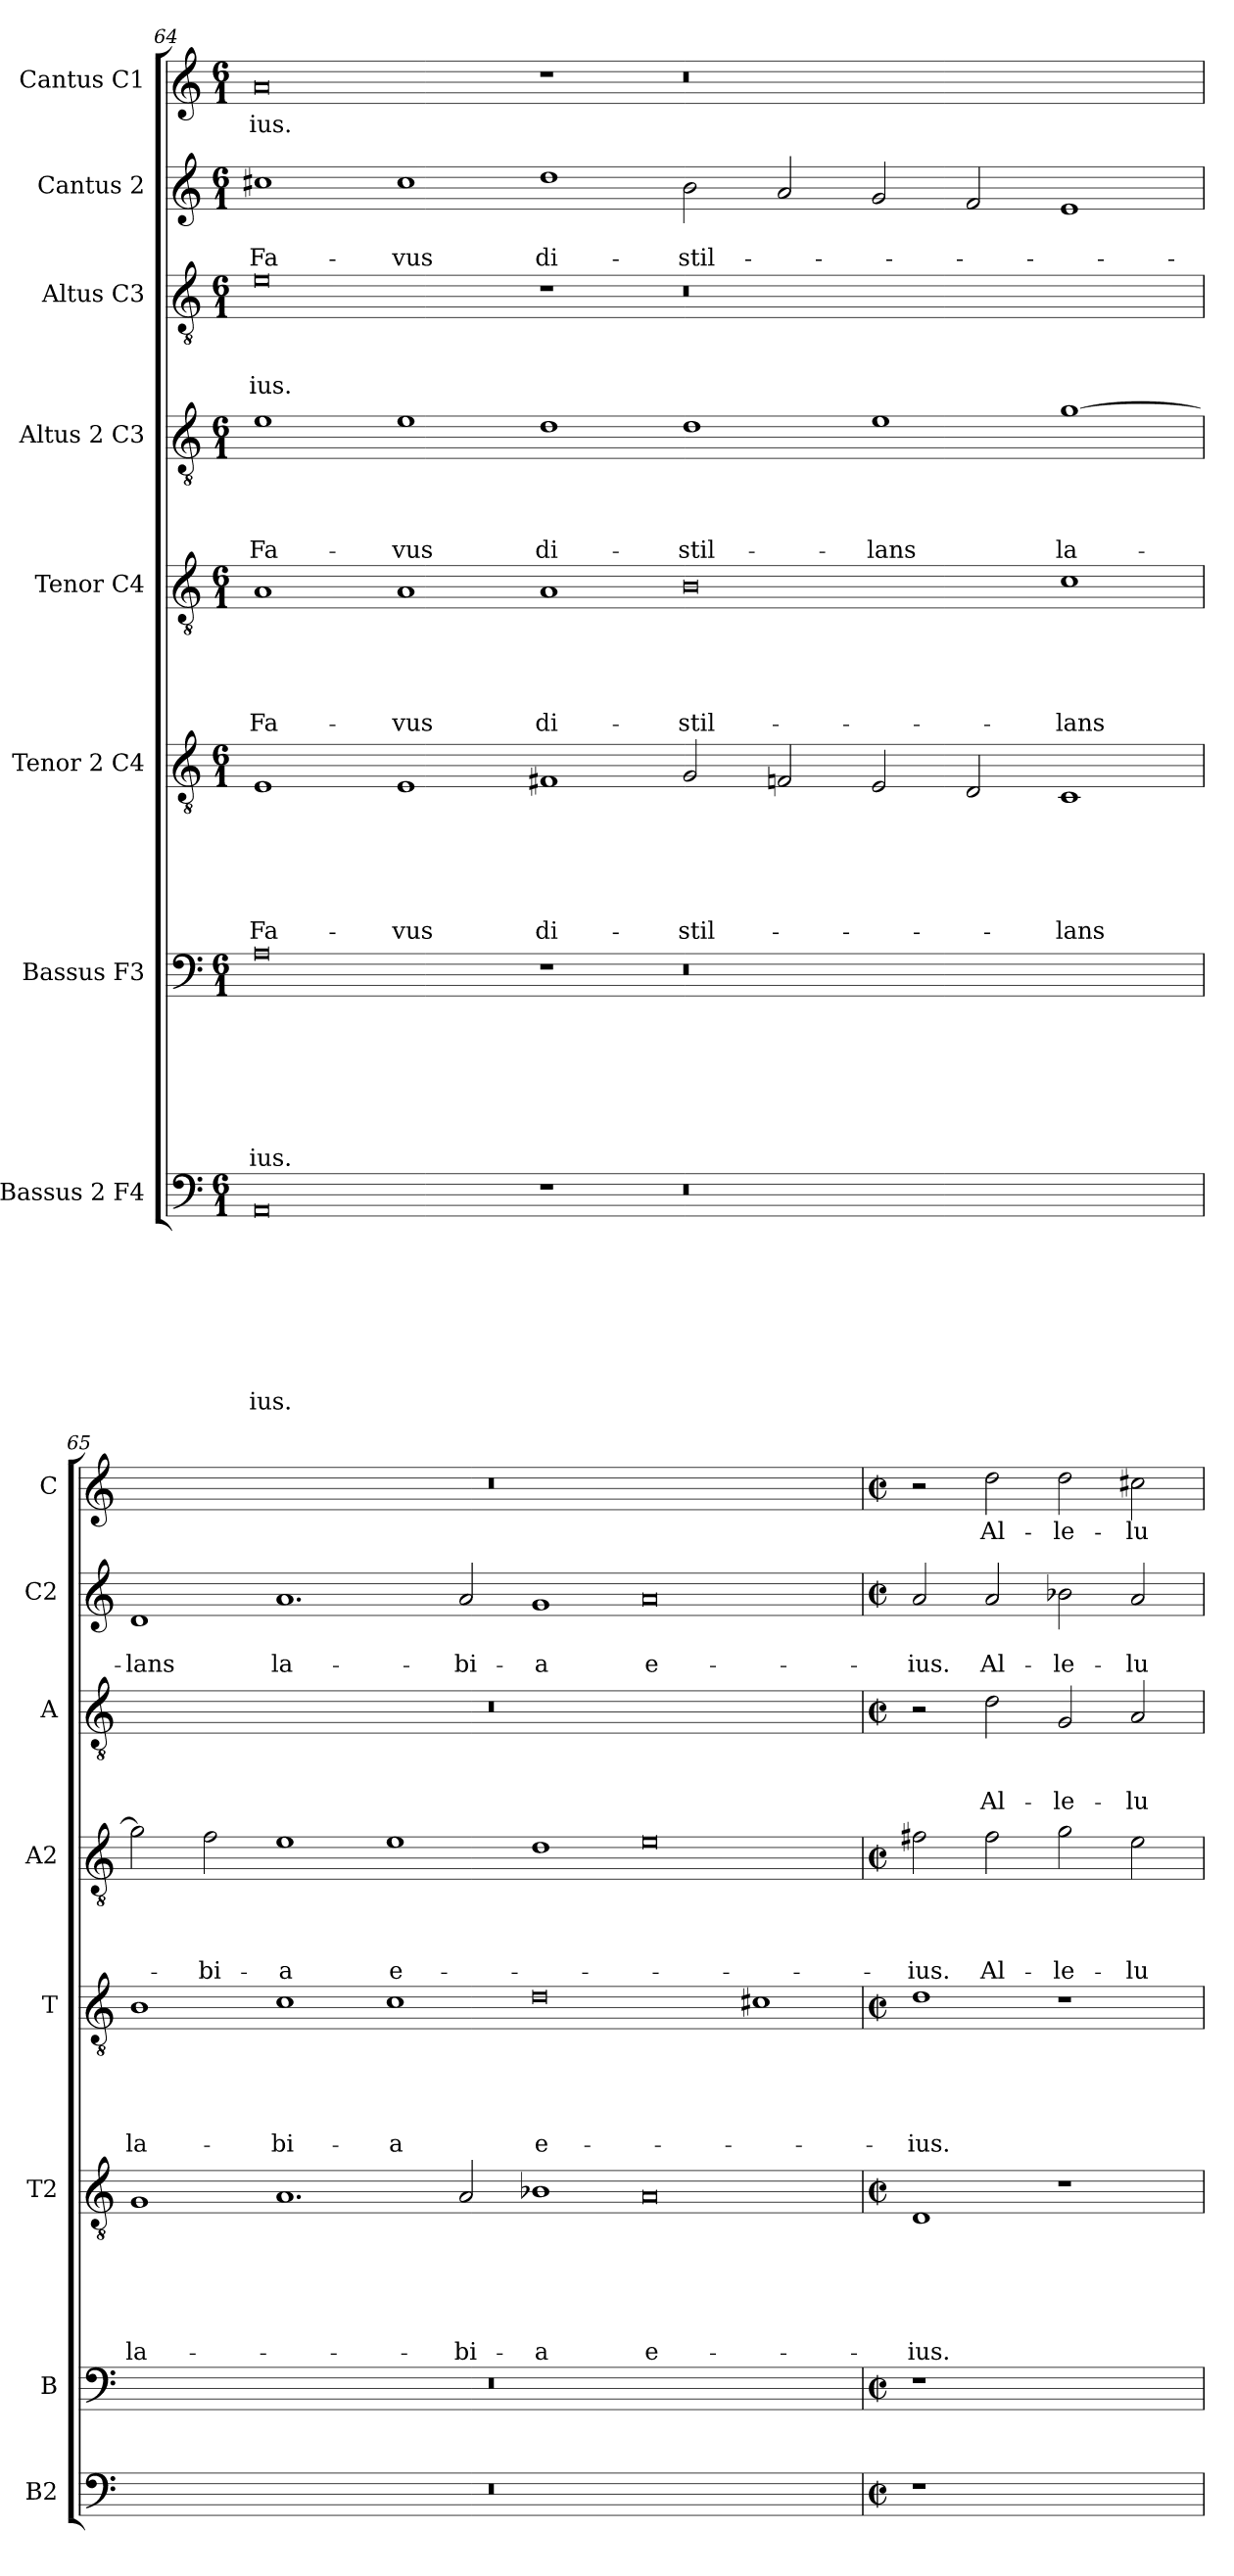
**kern	**text	**text	**text	**text	**text	**text	**text	**text	**kern	**text	**text	**text	**text	**text	**text	**text	**kern	**text	**text	**text	**text	**text	**text	**kern	**text	**text	**text	**text	**text	**kern	**text	**text	**text	**text	**kern	**text	**text	**text	**kern	**text	**text	**kern	**text
*part8	*part8	*part8	*part8	*part8	*part8	*part8	*part8	*part8	*part7	*part7	*part7	*part7	*part7	*part7	*part7	*part7	*part6	*part6	*part6	*part6	*part6	*part6	*part6	*part5	*part5	*part5	*part5	*part5	*part5	*part4	*part4	*part4	*part4	*part4	*part3	*part3	*part3	*part3	*part2	*part2	*part2	*part1	*part1
*staff8	*staff8	*staff8	*staff8	*staff8	*staff8	*staff8	*staff8	*staff8	*staff7	*staff7	*staff7	*staff7	*staff7	*staff7	*staff7	*staff7	*staff6	*staff6	*staff6	*staff6	*staff6	*staff6	*staff6	*staff5	*staff5	*staff5	*staff5	*staff5	*staff5	*staff4	*staff4	*staff4	*staff4	*staff4	*staff3	*staff3	*staff3	*staff3	*staff2	*staff2	*staff2	*staff1	*staff1
*I"Bassus 2 F4	*	*	*	*	*	*	*	*	*I"Bassus F3	*	*	*	*	*	*	*	*I"Tenor 2 C4	*	*	*	*	*	*	*I"Tenor C4	*	*	*	*	*	*I"Altus 2 C3	*	*	*	*	*I"Altus C3	*	*	*	*I"Cantus 2	*	*	*I"Cantus C1	*
*I'B2	*	*	*	*	*	*	*	*	*I'B	*	*	*	*	*	*	*	*I'T2	*	*	*	*	*	*	*I'T	*	*	*	*	*	*I'A2	*	*	*	*	*I'A	*	*	*	*I'C2	*	*	*I'C	*
*clefF4	*	*	*	*	*	*	*	*	*clefF4	*	*	*	*	*	*	*	*clefGv2	*	*	*	*	*	*	*clefGv2	*	*	*	*	*	*clefGv2	*	*	*	*	*clefGv2	*	*	*	*clefG2	*	*	*clefG2	*
*k[]	*	*	*	*	*	*	*	*	*k[]	*	*	*	*	*	*	*	*k[]	*	*	*	*	*	*	*k[]	*	*	*	*	*	*k[]	*	*	*	*	*k[]	*	*	*	*k[]	*	*	*k[]	*
*C:	*	*	*	*	*	*	*	*	*C:	*	*	*	*	*	*	*	*C:	*	*	*	*	*	*	*C:	*	*	*	*	*	*C:	*	*	*	*	*C:	*	*	*	*C:	*	*	*C:	*
*M6/1	*	*	*	*	*	*	*	*	*M6/1	*	*	*	*	*	*	*	*M6/1	*	*	*	*	*	*	*M6/1	*	*	*	*	*	*M6/1	*	*	*	*	*M6/1	*	*	*	*M6/1	*	*	*M6/1	*
=64	=64	=64	=64	=64	=64	=64	=64	=64	=64	=64	=64	=64	=64	=64	=64	=64	=64	=64	=64	=64	=64	=64	=64	=64	=64	=64	=64	=64	=64	=64	=64	=64	=64	=64	=64	=64	=64	=64	=64	=64	=64	=64	=64
!	!	!	!	!	!	!	!	!LO:LY:b	!	!	!	!	!	!	!	!LO:LY:b	!	!	!	!	!	!	!LO:LY:b	!	!	!	!	!	!LO:LY:b	!	!	!	!	!LO:LY:b	!	!	!	!LO:LY:b	!	!	!LO:LY:b	!	!LO:LY:b
0AA	.	.	.	.	.	.	.	-ius.	0A	.	.	.	.	.	.	-ius.	1E	.	.	.	.	.	Fa-	1A	.	.	.	.	Fa-	1e	.	.	.	Fa-	0e	.	.	-ius.	1cc#X	.	Fa-	0a	-ius.
!	!	!	!	!	!	!	!	!	!	!	!	!	!	!	!	!	!	!	!	!	!	!	!LO:LY:b	!	!	!	!	!	!LO:LY:b	!	!	!	!	!LO:LY:b	!	!	!	!	!	!	!LO:LY:b	!	!
.	.	.	.	.	.	.	.	.	.	.	.	.	.	.	.	.	1E	.	.	.	.	.	-vus	1A	.	.	.	.	-vus	1e	.	.	.	-vus	.	.	.	.	1cc#	.	-vus	.	.
!	!	!	!	!	!	!	!	!	!	!	!	!	!	!	!	!	!	!	!	!	!	!	!LO:LY:b	!	!	!	!	!	!LO:LY:b	!	!	!	!	!LO:LY:b	!	!	!	!	!	!	!LO:LY:b	!	!
1r	.	.	.	.	.	.	.	.	1r	.	.	.	.	.	.	.	1F#X	.	.	.	.	.	di-	1A	.	.	.	.	di-	1d	.	.	.	di-	1r	.	.	.	1dd	.	di-	1r	.
!	!	!	!	!	!	!	!	!	!	!	!	!	!	!	!	!	!	!	!	!	!	!	!LO:LY:b	!	!	!	!	!	!LO:LY:b	!	!	!	!	!LO:LY:b	!	!	!	!	!	!	!LO:LY:b	!	!
0.r	.	.	.	.	.	.	.	.	0.r	.	.	.	.	.	.	.	2G/	.	.	.	.	.	-stil-	0B	.	.	.	.	-stil-	1d	.	.	.	-stil-	0.r	.	.	.	2b\	.	-stil-	0.r	.
.	.	.	.	.	.	.	.	.	.	.	.	.	.	.	.	.	2Fn/	.	.	.	.	.	.	.	.	.	.	.	.	.	.	.	.	.	.	.	.	.	2a/	.	.	.	.
!	!	!	!	!	!	!	!	!	!	!	!	!	!	!	!	!	!	!	!	!	!	!	!	!	!	!	!	!	!	!	!	!	!	!LO:LY:b	!	!	!	!	!	!	!	!	!
.	.	.	.	.	.	.	.	.	.	.	.	.	.	.	.	.	2E/	.	.	.	.	.	.	.	.	.	.	.	.	1e	.	.	.	-lans	.	.	.	.	2g/	.	.	.	.
.	.	.	.	.	.	.	.	.	.	.	.	.	.	.	.	.	2D/	.	.	.	.	.	.	.	.	.	.	.	.	.	.	.	.	.	.	.	.	.	2f/	.	.	.	.
!	!	!	!	!	!	!	!	!	!	!	!	!	!	!	!	!	!	!	!	!	!	!	!LO:LY:b	!	!	!	!	!	!LO:LY:b	!	!	!	!	!LO:LY:b	!	!	!	!	!	!	!	!	!
.	.	.	.	.	.	.	.	.	.	.	.	.	.	.	.	.	1C	.	.	.	.	.	-lans	1c	.	.	.	.	-lans	[1g	.	.	.	la-	.	.	.	.	1e	.	.	.	.
!!LO:LB:g=z
=65	=65	=65	=65	=65	=65	=65	=65	=65	=65	=65	=65	=65	=65	=65	=65	=65	=65	=65	=65	=65	=65	=65	=65	=65	=65	=65	=65	=65	=65	=65	=65	=65	=65	=65	=65	=65	=65	=65	=65	=65	=65	=65	=65
!	!	!	!	!	!	!	!	!	!	!	!	!	!	!	!	!	!	!	!	!	!	!	!LO:LY:b	!	!	!	!	!	!LO:LY:b	!	!	!	!	!	!	!	!	!	!	!	!LO:LY:b	!	!
00.r	.	.	.	.	.	.	.	.	00.r	.	.	.	.	.	.	.	1G	.	.	.	.	.	la-	1B	.	.	.	.	la-	2g\]	.	.	.	.	00.r	.	.	.	1d	.	-lans	00.r	.
!	!	!	!	!	!	!	!	!	!	!	!	!	!	!	!	!	!	!	!	!	!	!	!	!	!	!	!	!	!	!	!	!	!	!LO:LY:b	!	!	!	!	!	!	!	!	!
.	.	.	.	.	.	.	.	.	.	.	.	.	.	.	.	.	.	.	.	.	.	.	.	.	.	.	.	.	.	2f\	.	.	.	-bi-	.	.	.	.	.	.	.	.	.
!	!	!	!	!	!	!	!	!	!	!	!	!	!	!	!	!	!	!	!	!	!	!	!	!	!	!	!	!	!LO:LY:b	!	!	!	!	!LO:LY:b	!	!	!	!	!	!	!LO:LY:b	!	!
.	.	.	.	.	.	.	.	.	.	.	.	.	.	.	.	.	1.A	.	.	.	.	.	.	1c	.	.	.	.	-bi-	1e	.	.	.	-a	.	.	.	.	1.a	.	la-	.	.
!	!	!	!	!	!	!	!	!	!	!	!	!	!	!	!	!	!	!	!	!	!	!	!	!	!	!	!	!	!LO:LY:b	!	!	!	!	!LO:LY:b	!	!	!	!	!	!	!	!	!
.	.	.	.	.	.	.	.	.	.	.	.	.	.	.	.	.	.	.	.	.	.	.	.	1c	.	.	.	.	-a	1e	.	.	.	e-	.	.	.	.	.	.	.	.	.
!	!	!	!	!	!	!	!	!	!	!	!	!	!	!	!	!	!	!	!	!	!	!	!LO:LY:b	!	!	!	!	!	!	!	!	!	!	!	!	!	!	!	!	!	!LO:LY:b	!	!
.	.	.	.	.	.	.	.	.	.	.	.	.	.	.	.	.	2A/	.	.	.	.	.	-bi-	.	.	.	.	.	.	.	.	.	.	.	.	.	.	.	2a/	.	-bi-	.	.
!	!	!	!	!	!	!	!	!	!	!	!	!	!	!	!	!	!	!	!	!	!	!	!LO:LY:b	!	!	!	!	!	!LO:LY:b	!	!	!	!	!	!	!	!	!	!	!	!LO:LY:b	!	!
.	.	.	.	.	.	.	.	.	.	.	.	.	.	.	.	.	1B-X	.	.	.	.	.	-a	0d	.	.	.	.	e-	1d	.	.	.	.	.	.	.	.	1g	.	-a	.	.
!	!	!	!	!	!	!	!	!	!	!	!	!	!	!	!	!	!	!	!	!	!	!	!LO:LY:b	!	!	!	!	!	!	!	!	!	!	!	!	!	!	!	!	!	!LO:LY:b	!	!
.	.	.	.	.	.	.	.	.	.	.	.	.	.	.	.	.	0A	.	.	.	.	.	e-	.	.	.	.	.	.	0e	.	.	.	.	.	.	.	.	0a	.	e-	.	.
.	.	.	.	.	.	.	.	.	.	.	.	.	.	.	.	.	.	.	.	.	.	.	.	1c#X	.	.	.	.	.	.	.	.	.	.	.	.	.	.	.	.	.	.	.
=66	=66	=66	=66	=66	=66	=66	=66	=66	=66	=66	=66	=66	=66	=66	=66	=66	=66	=66	=66	=66	=66	=66	=66	=66	=66	=66	=66	=66	=66	=66	=66	=66	=66	=66	=66	=66	=66	=66	=66	=66	=66	=66	=66
*M2/2	*	*	*	*	*	*	*	*	*M2/2	*	*	*	*	*	*	*	*M2/2	*	*	*	*	*	*	*M2/2	*	*	*	*	*	*M2/2	*	*	*	*	*M2/2	*	*	*	*M2/2	*	*	*M2/2	*
*met(c|)	*	*	*	*	*	*	*	*	*met(c|)	*	*	*	*	*	*	*	*met(c|)	*	*	*	*	*	*	*met(c|)	*	*	*	*	*	*met(c|)	*	*	*	*	*met(c|)	*	*	*	*met(c|)	*	*	*met(c|)	*
!	!	!	!	!	!	!	!	!	!	!	!	!	!	!	!	!	!	!	!	!	!	!	!LO:LY:b	!	!	!	!	!	!LO:LY:b	!	!	!	!	!LO:LY:b	!	!	!	!	!	!	!LO:LY:b	!	!
1r	.	.	.	.	.	.	.	.	1r	.	.	.	.	.	.	.	1D	.	.	.	.	.	-ius.	1d	.	.	.	.	-ius.	2f#X\	.	.	.	-ius.	2r	.	.	.	2a/	.	-ius.	2r	.
!	!	!	!	!	!	!	!	!	!	!	!	!	!	!	!	!	!	!	!	!	!	!	!	!	!	!	!	!	!	!	!	!	!	!LO:LY:b	!	!	!	!LO:LY:b	!	!	!LO:LY:b	!	!LO:LY:b
.	.	.	.	.	.	.	.	.	.	.	.	.	.	.	.	.	.	.	.	.	.	.	.	.	.	.	.	.	.	2f#\	.	.	.	Al-	2d\	.	.	Al-	2a/	.	Al-	2dd\	Al-
!	!	!	!	!	!	!	!	!	!	!	!	!	!	!	!	!	!	!	!	!	!	!	!	!	!	!	!	!	!	!	!	!	!	!LO:LY:b	!	!	!	!LO:LY:b	!	!	!LO:LY:b	!	!LO:LY:b
1ryy	.	.	.	.	.	.	.	.	1ryy	.	.	.	.	.	.	.	1r	.	.	.	.	.	.	1r	.	.	.	.	.	2g\	.	.	.	-le-	2G/	.	.	-le-	2b-X\	.	-le-	2dd\	-le-
!	!	!	!	!	!	!	!	!	!	!	!	!	!	!	!	!	!	!	!	!	!	!	!	!	!	!	!	!	!	!	!	!	!	!LO:LY:b	!	!	!	!LO:LY:b	!	!	!LO:LY:b	!	!LO:LY:b
.	.	.	.	.	.	.	.	.	.	.	.	.	.	.	.	.	.	.	.	.	.	.	.	.	.	.	.	.	.	2e\	.	.	.	-lu-	2A/	.	.	-lu-	2a/	.	-lu-	2cc#X\	-lu-
=	=	=	=	=	=	=	=	=	=	=	=	=	=	=	=	=	=	=	=	=	=	=	=	=	=	=	=	=	=	=	=	=	=	=	=	=	=	=	=	=	=	=	=
*-	*-	*-	*-	*-	*-	*-	*-	*-	*-	*-	*-	*-	*-	*-	*-	*-	*-	*-	*-	*-	*-	*-	*-	*-	*-	*-	*-	*-	*-	*-	*-	*-	*-	*-	*-	*-	*-	*-	*-	*-	*-	*-	*-
